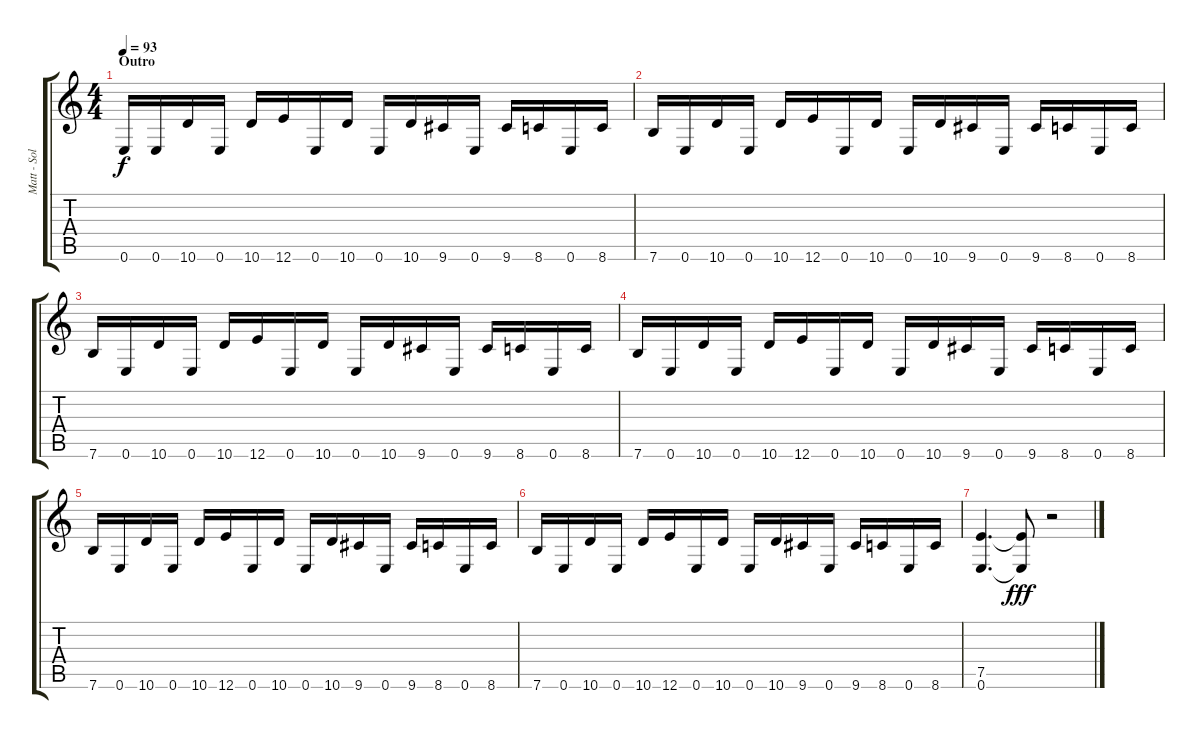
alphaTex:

\track ("Matt - Solo Guitar" "Matt - Sol") {instrument overdrivenguitar}
\staff {score tabs}
\tuning (E4 B3 G3 D3 A2 E2) {hide}
\ts (4 4)
\section ("" "Outro")
\tempo 93
\clef g2
\ks c
0.6.16{dy f} 0.6.16 10.6.16 0.6.16 10.6.16 12.6.16 0.6.16 10.6.16 0.6.16 10.6.16 9.6.16 0.6.16 9.6.16 8.6.16 0.6.16 8.6.16 |
7.6.16 0.6.16 10.6.16 0.6.16 10.6.16 12.6.16 0.6.16 10.6.16 0.6.16 10.6.16 9.6.16 0.6.16 9.6.16 8.6.16 0.6.16 8.6.16 |
7.6.16 0.6.16 10.6.16 0.6.16 10.6.16 12.6.16 0.6.16 10.6.16 0.6.16 10.6.16 9.6.16 0.6.16 9.6.16 8.6.16 0.6.16 8.6.16 |
7.6.16 0.6.16 10.6.16 0.6.16 10.6.16 12.6.16 0.6.16 10.6.16 0.6.16 10.6.16 9.6.16 0.6.16 9.6.16 8.6.16 0.6.16 8.6.16 |
7.6.16 0.6.16 10.6.16 0.6.16 10.6.16 12.6.16 0.6.16 10.6.16 0.6.16 10.6.16 9.6.16 0.6.16 9.6.16 8.6.16 0.6.16 8.6.16 |
7.6.16 0.6.16 10.6.16 0.6.16 10.6.16 12.6.16 0.6.16 10.6.16 0.6.16 10.6.16 9.6.16 0.6.16 9.6.16 8.6.16 0.6.16 8.6.16 |
(7.5 0.6).4{d} (7.5{t} 0.6{t}).8{dy fff} r.2
